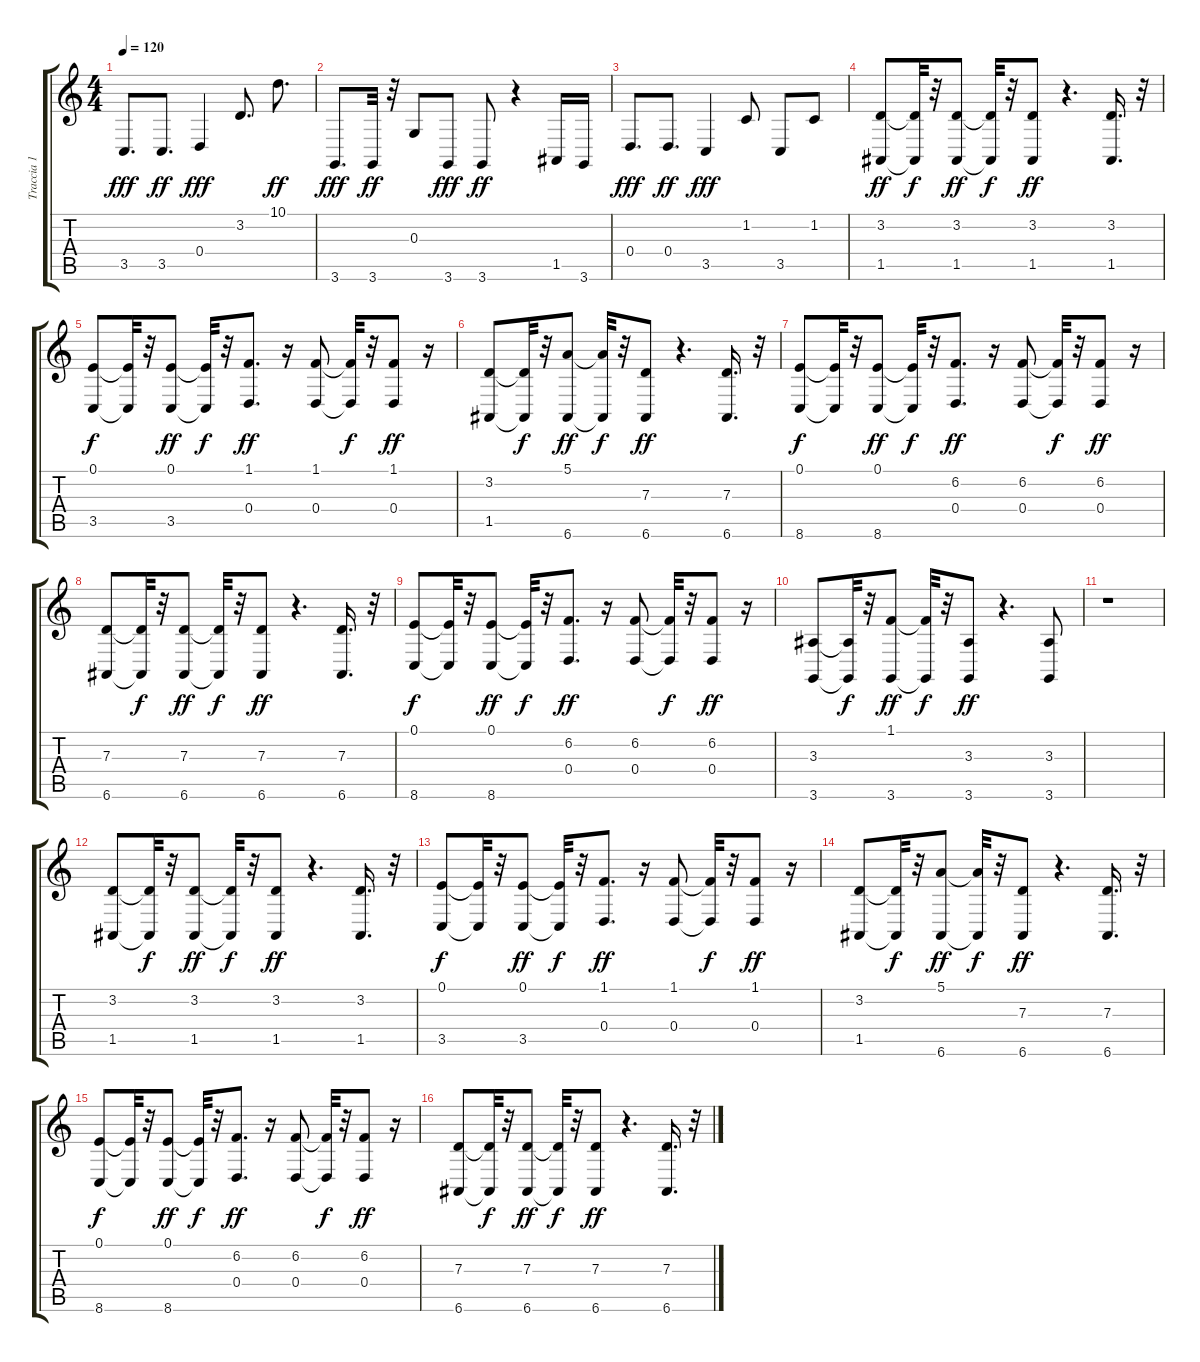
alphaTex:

\track ("Traccia 1" "Traccia 1") {instrument lead1square}
\staff {score tabs}
\tuning (E4 B3 G3 D3 A2 E2) {hide}
\ts (4 4)
\tempo 120
\clef g2
\ks c
3.5.8{d dy fff} 3.5.8{d dy ff} 0.4.4{dy fff} 3.2.8{d} 10.1.8{d dy ff} |
3.6.8{d dy fff} 3.6.32{dy ff} r.32 0.3.8 3.6.8{dy fff} 3.6.8{dy ff} r.4 1.5.16 3.6.16 |
0.4.8{d dy fff} 0.4.8{d dy ff} 3.5.4{dy fff} 1.2.8 3.5.8 1.2.8 |
(3.2 1.5).8{dy ff} (3.2{t} 1.5{t}).32{dy f} r.32 (3.2 1.5).8{dy ff} (3.2{t} 1.5{t}).32{dy f} r.32 (3.2 1.5).8{dy ff} r.4{d} (3.2 1.5).16{d} r.32 |
(0.1 3.5).8{dy f} (0.1{t} 3.5{t}).32 r.32 (0.1 3.5).8{dy ff} (0.1{t} 3.5{t}).32{dy f} r.32 (1.1 0.4).8{d dy ff} r.16 (1.1 0.4).8 (1.1{t} 0.4{t}).32{dy f} r.32 (1.1 0.4).8{dy ff} r.16 |
(3.2 1.5).8 (3.2{t} 1.5{t}).32{dy f} r.32 (5.1 6.6).8{dy ff} (5.1{t} 6.6{t}).32{dy f} r.32 (7.3 6.6).8{dy ff} r.4{d} (7.3 6.6).16{d} r.32 |
(0.1 8.6).8{dy f} (0.1{t} 8.6{t}).32 r.32 (0.1 8.6).8{dy ff} (0.1{t} 8.6{t}).32{dy f} r.32 (6.2 0.4).8{d dy ff} r.16 (6.2 0.4).8 (6.2{t} 0.4{t}).32{dy f} r.32 (6.2 0.4).8{dy ff} r.16 |
(7.3 6.6).8 (7.3{t} 6.6{t}).32{dy f} r.32 (7.3 6.6).8{dy ff} (7.3{t} 6.6{t}).32{dy f} r.32 (7.3 6.6).8{dy ff} r.4{d} (7.3 6.6).16{d} r.32 |
(0.1 8.6).8{dy f} (0.1{t} 8.6{t}).32 r.32 (0.1 8.6).8{dy ff} (0.1{t} 8.6{t}).32{dy f} r.32 (6.2 0.4).8{d dy ff} r.16 (6.2 0.4).8 (6.2{t} 0.4{t}).32{dy f} r.32 (6.2 0.4).8{dy ff} r.16 |
(3.3 3.6).8 (3.3{t} 3.6{t}).32{dy f} r.32 (1.1 3.6).8{dy ff} (1.1{t} 3.6{t}).32{dy f} r.32 (3.3 3.6).8{dy ff} r.4{d} (3.3 3.6).8 |
r.1 |
(3.2 1.5).8 (3.2{t} 1.5{t}).32{dy f} r.32 (3.2 1.5).8{dy ff} (3.2{t} 1.5{t}).32{dy f} r.32 (3.2 1.5).8{dy ff} r.4{d} (3.2 1.5).16{d} r.32 |
(0.1 3.5).8{dy f} (0.1{t} 3.5{t}).32 r.32 (0.1 3.5).8{dy ff} (0.1{t} 3.5{t}).32{dy f} r.32 (1.1 0.4).8{d dy ff} r.16 (1.1 0.4).8 (1.1{t} 0.4{t}).32{dy f} r.32 (1.1 0.4).8{dy ff} r.16 |
(3.2 1.5).8 (3.2{t} 1.5{t}).32{dy f} r.32 (5.1 6.6).8{dy ff} (5.1{t} 6.6{t}).32{dy f} r.32 (7.3 6.6).8{dy ff} r.4{d} (7.3 6.6).16{d} r.32 |
(0.1 8.6).8{dy f} (0.1{t} 8.6{t}).32 r.32 (0.1 8.6).8{dy ff} (0.1{t} 8.6{t}).32{dy f} r.32 (6.2 0.4).8{d dy ff} r.16 (6.2 0.4).8 (6.2{t} 0.4{t}).32{dy f} r.32 (6.2 0.4).8{dy ff} r.16 |
(7.3 6.6).8 (7.3{t} 6.6{t}).32{dy f} r.32 (7.3 6.6).8{dy ff} (7.3{t} 6.6{t}).32{dy f} r.32 (7.3 6.6).8{dy ff} r.4{d} (7.3 6.6).16{d} r.32
